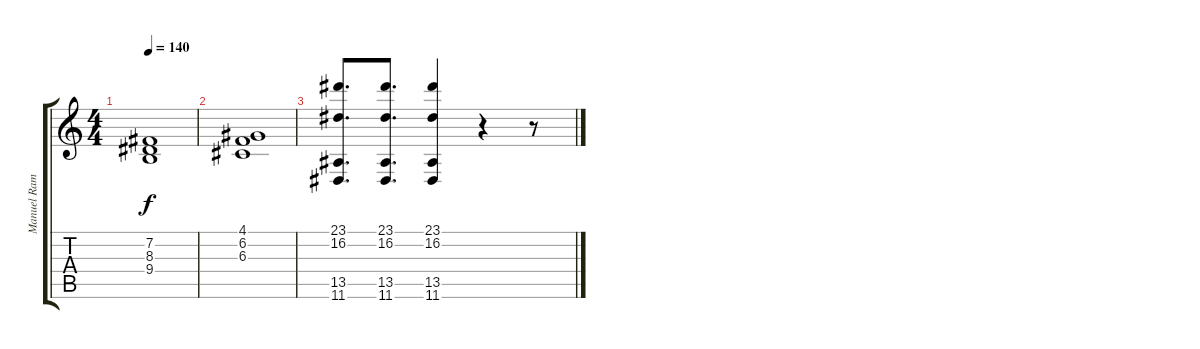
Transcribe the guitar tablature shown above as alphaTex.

\track ("Manuel Ramil" "Manuel Ram") {instrument stringensemble1}
\staff {score tabs}
\tuning (E4 B3 G3 D3 A2 E2) {hide}
\ts (4 4)
\tempo 140
\clef g2
\ks c
(7.2 8.3 9.4).1{dy f} |
(4.1 6.2 6.3).1 |
(23.1 16.2 13.5 11.6).8{d} (23.1 16.2 13.5 11.6).8{d} (23.1 16.2 13.5 11.6).4 r.4 r.8
